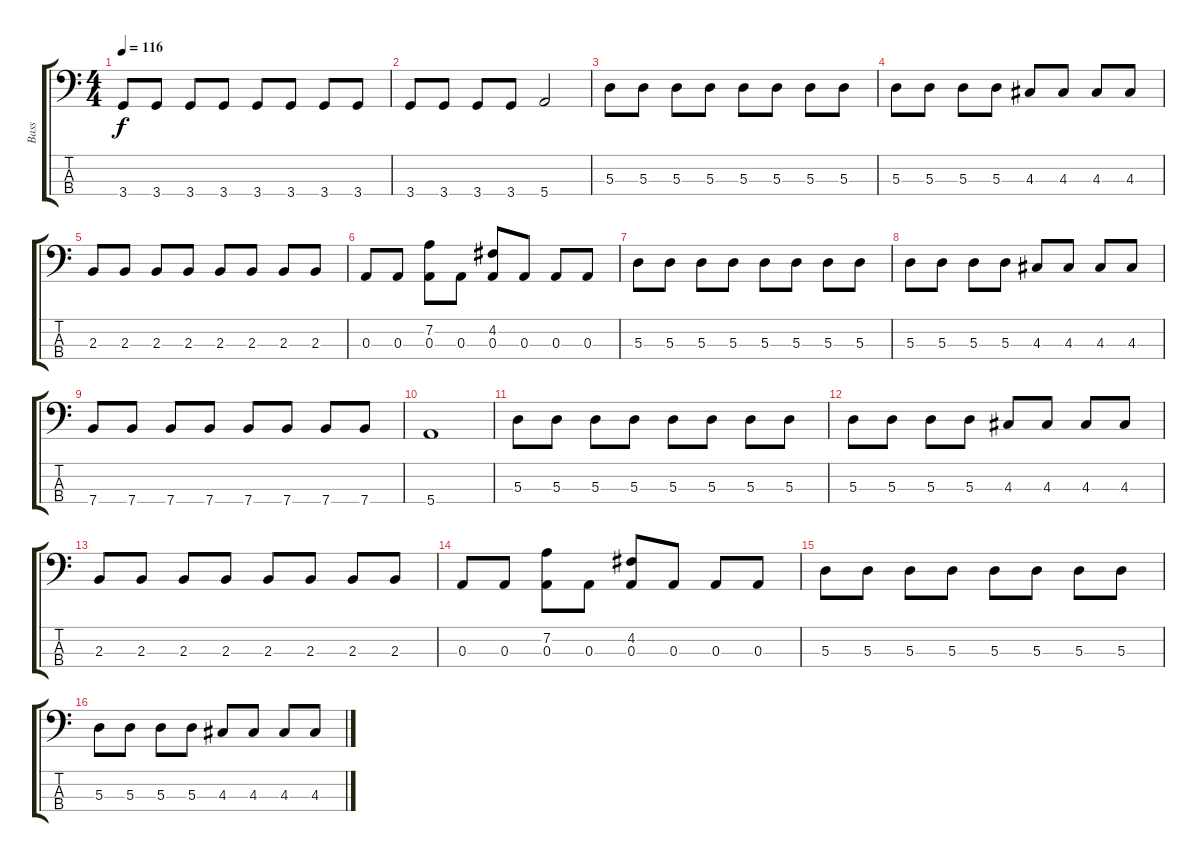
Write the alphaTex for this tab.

\track ("Bass" "Bass") {instrument electricbasspick}
\staff {score tabs}
\tuning (G2 D2 A1 E1) {hide}
\ts (4 4)
\tempo 116
\clef f4
\ks c
3.4.8{dy f} 3.4.8 3.4.8 3.4.8 3.4.8 3.4.8 3.4.8 3.4.8 |
3.4.8 3.4.8 3.4.8 3.4.8 5.4.2 |
5.3.8 5.3.8 5.3.8 5.3.8 5.3.8 5.3.8 5.3.8 5.3.8 |
5.3.8 5.3.8 5.3.8 5.3.8 4.3.8 4.3.8 4.3.8 4.3.8 |
2.3.8 2.3.8 2.3.8 2.3.8 2.3.8 2.3.8 2.3.8 2.3.8 |
0.3.8 0.3.8 (7.2 0.3).8 0.3.8 (4.2 0.3).8 0.3.8 0.3.8 0.3.8 |
5.3.8 5.3.8 5.3.8 5.3.8 5.3.8 5.3.8 5.3.8 5.3.8 |
5.3.8 5.3.8 5.3.8 5.3.8 4.3.8 4.3.8 4.3.8 4.3.8 |
7.4.8 7.4.8 7.4.8 7.4.8 7.4.8 7.4.8 7.4.8 7.4.8 |
5.4.1 |
5.3.8 5.3.8 5.3.8 5.3.8 5.3.8 5.3.8 5.3.8 5.3.8 |
5.3.8 5.3.8 5.3.8 5.3.8 4.3.8 4.3.8 4.3.8 4.3.8 |
2.3.8 2.3.8 2.3.8 2.3.8 2.3.8 2.3.8 2.3.8 2.3.8 |
0.3.8 0.3.8 (7.2 0.3).8 0.3.8 (4.2 0.3).8 0.3.8 0.3.8 0.3.8 |
5.3.8 5.3.8 5.3.8 5.3.8 5.3.8 5.3.8 5.3.8 5.3.8 |
5.3.8 5.3.8 5.3.8 5.3.8 4.3.8 4.3.8 4.3.8 4.3.8
